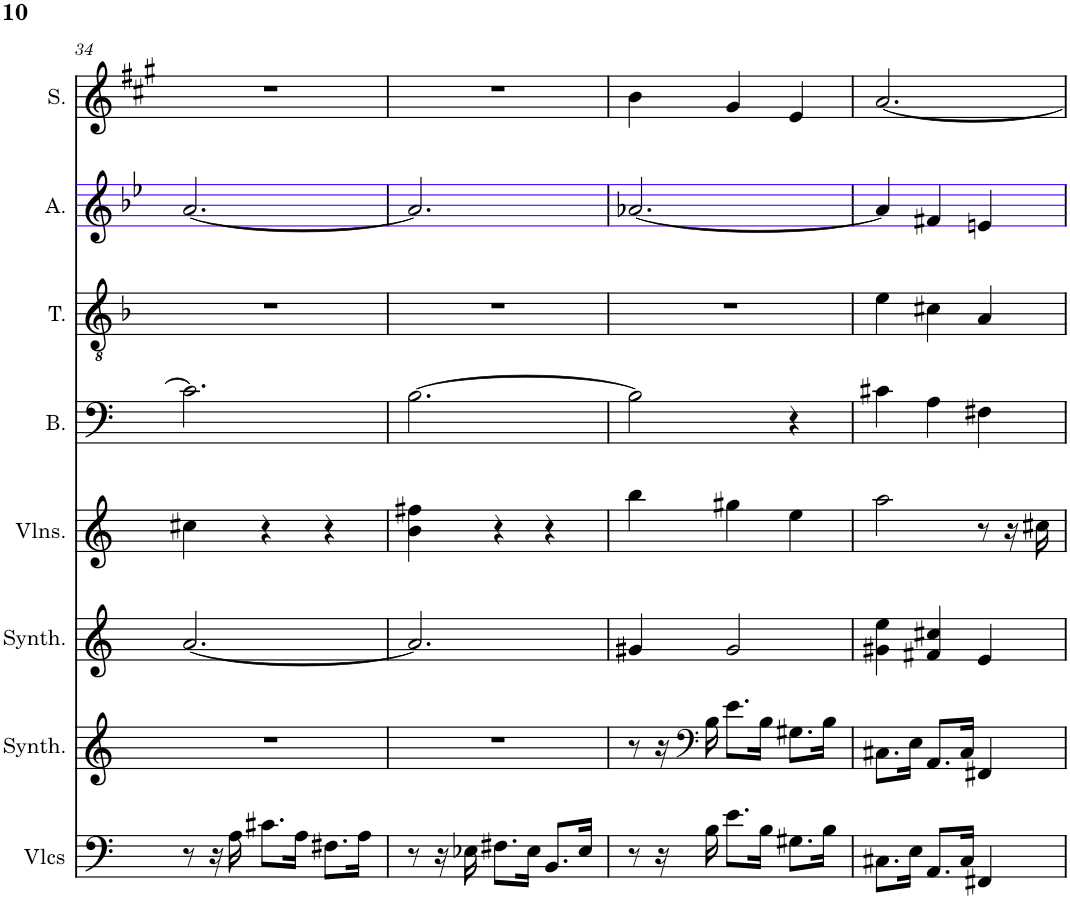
**kern	**kern	**kern	**kern	**kern	**kern	**kern	**kern
*part8	*part7	*part6	*part5	*part4	*part3	*part2	*part1
*staff8	*staff7	*staff6	*staff5	*staff4	*staff3	*staff2	*staff1
*I"Violoncelles, D'Bass/Strings, etc	*I"Synthétiseur d'instruments à cordes, Synth strings, etc	*I"Synthétiseur d'instruments à cordes, Synth strings 2	*I"Violons, 1st violins	*I"Basse	*I"Ténor	*I"Alto	*I"Soprano
*I'Vlcs	*I'Synth.	*I'Synth.	*I'Vlns.	*I'B.	*I'T.	*I'A.	*I'S.
!!LO:PB:g=z
*clefF4	*clefF4	*clefG2	*clefG2	*clefF4	*clefGv2	*clefG2	*clefG2
*k[]	*k[]	*k[]	*k[]	*k[]	*k[b-]	*k[b-e-]	*k[f#c#g#]
*M3/4	*M3/4	*M3/4	*M3/4	*M3/4	*M3/4	*M3/4	*M3/4
=34	=34	=34	=34	=34	=34	=34	=34
8r	2.r	[2.a/	4cc#X\	2.c#\]	2.r	[2.a/	2.r
16r	.	.	.	.	.	.	.
16A\	.	.	.	.	.	.	.
8.c#X\L	.	.	4r	.	.	.	.
16A\Jk	.	.	.	.	.	.	.
8.F#X\L	.	.	4r	.	.	.	.
16A\Jk	.	.	.	.	.	.	.
=35	=35	=35	=35	=35	=35	=35	=35
8r	2.r	2.a/]	4b\ 4ff#X\	[2.B\	2.r	2.a/]	2.r
16r	.	.	.	.	.	.	.
16E-X\	.	.	.	.	.	.	.
8.F#X\L	.	.	4r	.	.	.	.
16E-\Jk	.	.	.	.	.	.	.
8.BB/L	.	.	4r	.	.	.	.
16E-/Jk	.	.	.	.	.	.	.
=36	=36	=36	=36	=36	=36	=36	=36
8r	8r	4g#X/	4bb\	2B\]	2.r	[2.a-X/	4b\
16r	16r	.	.	.	.	.	.
*	*clefF4	*	*	*	*	*	*
16B\	16B\	.	.	.	.	.	.
8.e\L	8.e\L	2g#/	4gg#X\	.	.	.	4g#/
16B\Jk	16B\Jk	.	.	.	.	.	.
8.G#X\L	8.G#X\L	.	4ee\	4r	.	.	4e/
16B\Jk	16B\Jk	.	.	.	.	.	.
=37	=37	=37	=37	=37	=37	=37	=37
8.C#X\L	8.C#X\L	4g#X\ 4ee\	2aa\	4c#X\	4e\	4a-/]	[2.a/
16E\Jk	16E\Jk	.	.	.	.	.	.
8.AA/L	8.AA/L	4f#X/ 4cc#X/	.	4A\	4c#X\	4f#X/	.
16C#/Jk	16C#/Jk	.	.	.	.	.	.
4FF#X/	4FF#X/	4e/	8r	4F#X\	4A/	4en/	.
.	.	.	16r	.	.	.	.
.	.	.	16cc#X\	.	.	.	.
=	=	=	=	=	=	=	=
*-	*-	*-	*-	*-	*-	*-	*-
